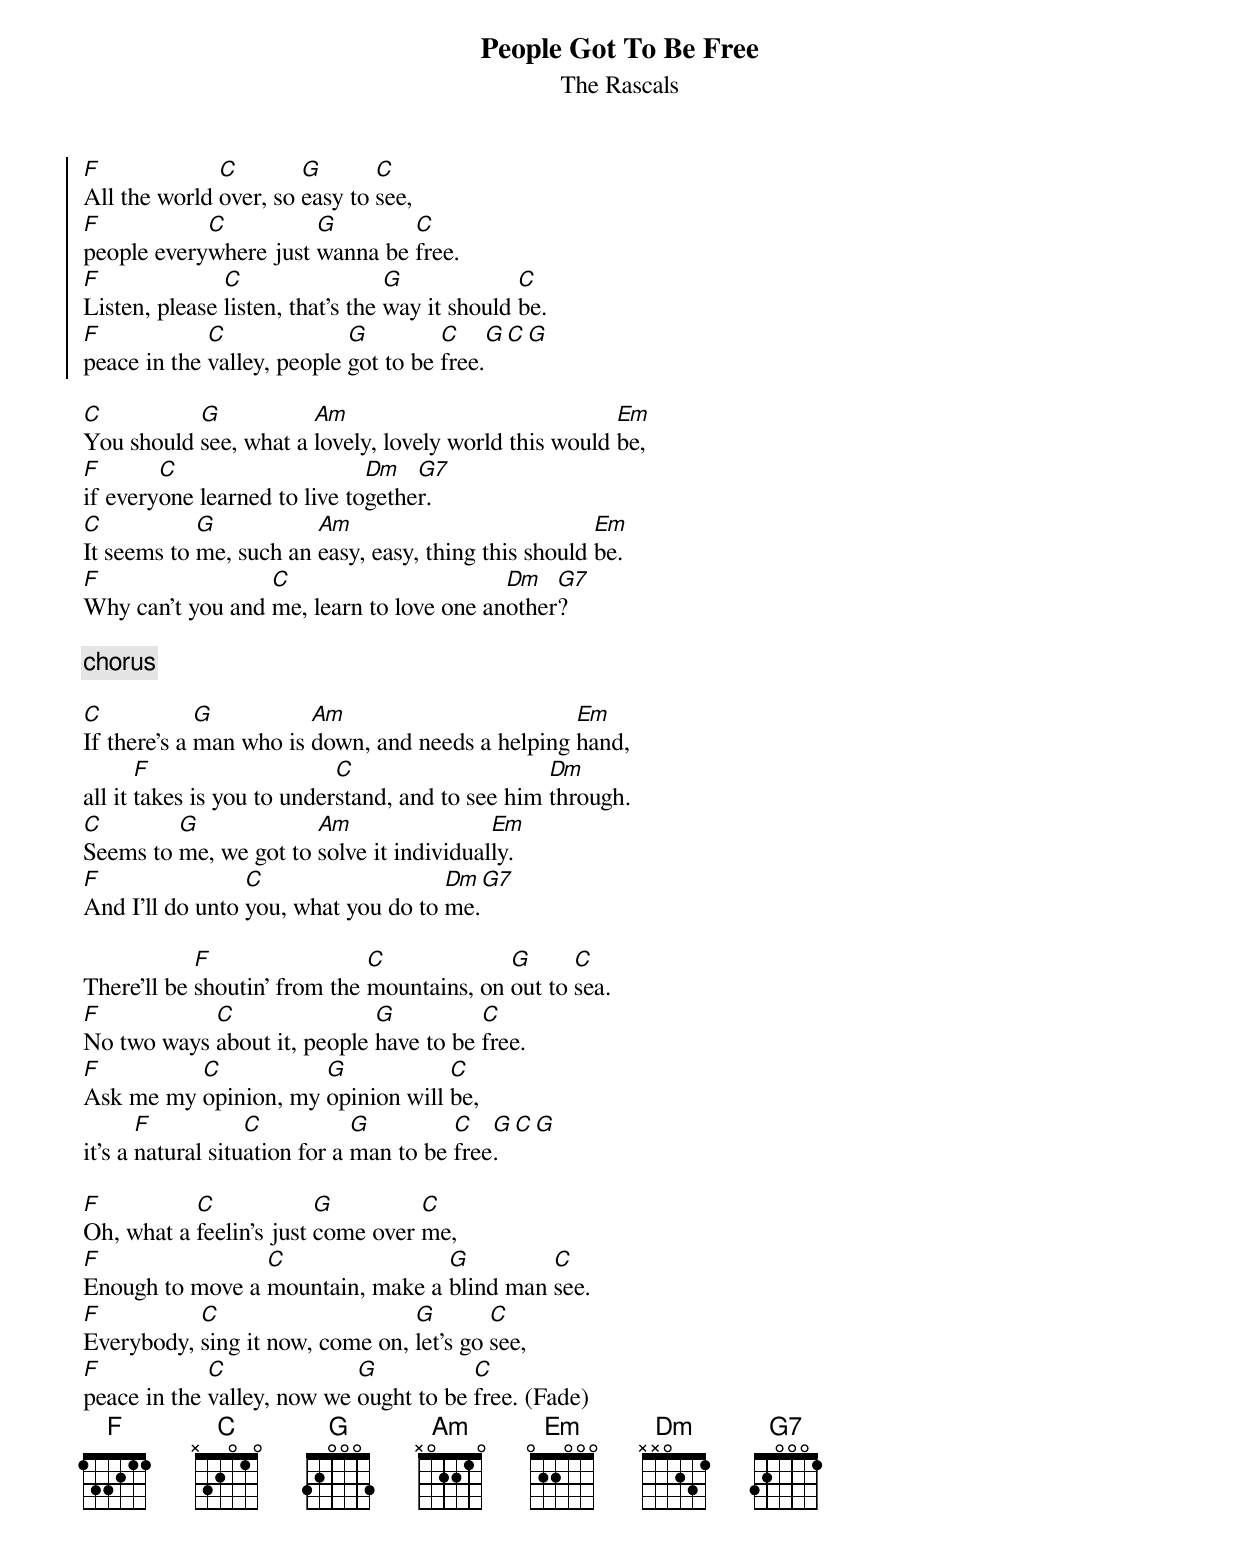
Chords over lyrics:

{title: People Got To Be Free}
{subtitle: The Rascals}

{soc}
F             C        G       C
All the world over, so easy to see,
F           C          G        C
people everywhere just wanna be free.
F              C                  G             C
Listen, please listen, that’s the way it should be.
F            C              G         C    G C G
peace in the valley, people got to be free.
{eoc}

C          G           Am                              Em
You should see, what a lovely, lovely world this would be,
F       C                     Dm   G7
if everyone learned to live together.
C           G           Am                            Em
It seems to me, such an easy, easy, thing this should be.
F                 C                       Dm   G7
Why can't you and me, learn to love one another?

{c:chorus}

C            G          Am                        Em
If there's a man who is down, and needs a helping hand,
       F                    C                     Dm
all it takes is you to understand, and to see him through.
C        G             Am                 Em
Seems to me, we got to solve it individually.
F                C                   Dm G7
And I'll do unto you, what you do to me.

            F                 C             G      C
There'll be shoutin' from the mountains, on out to sea.
F           C                G          C
No two ways about it, people have to be free.
F         C           G            C
Ask me my opinion, my opinion will be,
       F           C           G         C   G C G
it's a natural situation for a man to be free.

F          C             G         C
Oh, what a feelin's just come over me,
F                C                G         C
Enough to move a mountain, make a blind man see.
F          C                     G        C
Everybody, sing it now, come on, let's go see,
F            C              G           C
peace in the valley, now we ought to be free. (Fade)
